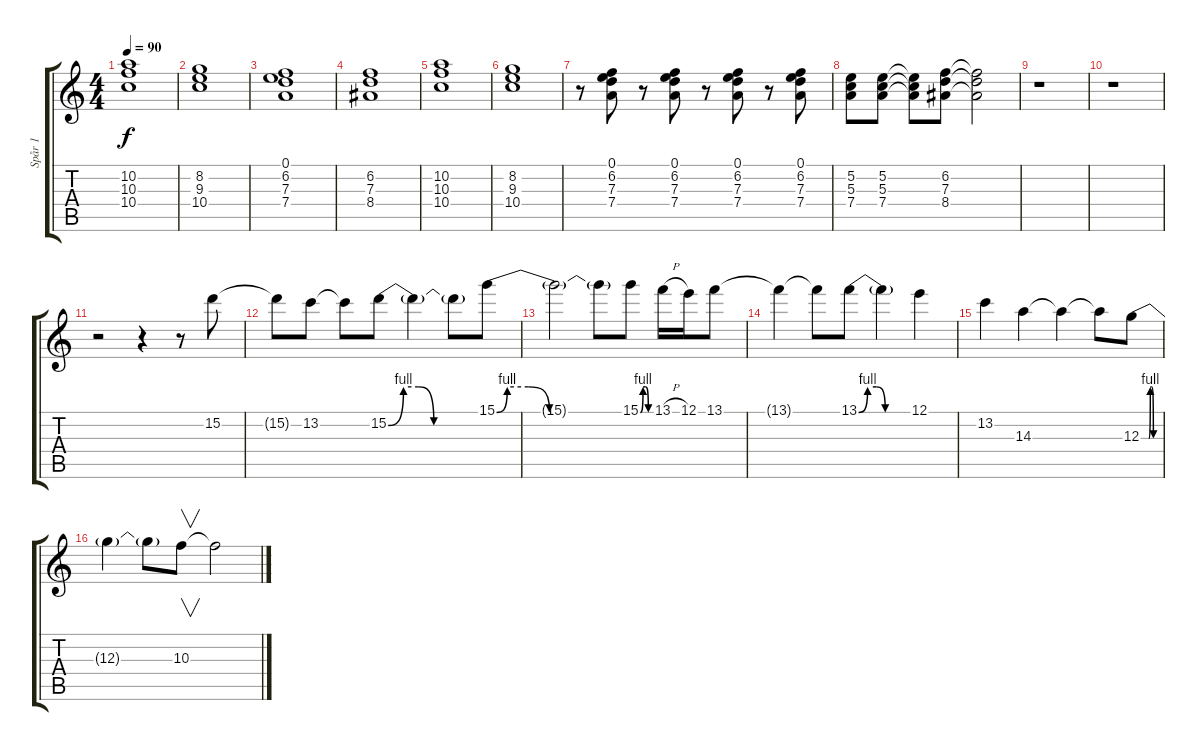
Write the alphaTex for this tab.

\track ("Spår 1" "Spår 1") {instrument electricguitarclean}
\staff {score tabs}
\tuning (E4 B3 G3 D3 A2 E2) {hide}
\ts (4 4)
\tempo 90
\clef g2
\ks c
(10.2 10.3 10.4).1{dy f} |
(8.2 9.3 10.4).1 |
(0.1 6.2 7.3 7.4).1 |
(6.2 7.3 8.4).1 |
(10.2 10.3 10.4).1 |
(8.2 9.3 10.4).1 |
r.8 (0.1 6.2 7.3 7.4).8 r.8 (0.1 6.2 7.3 7.4).8 r.8 (0.1 6.2 7.3 7.4).8 r.8 (0.1 6.2 7.3 7.4).8 |
(5.2 5.3 7.4).8 (5.2 5.3 7.4).8 (5.2{t} 5.3{t} 7.4{t}).8 (6.2 7.3 8.4).8 (6.2{t} 7.3{t} 8.4{t}).2 |
r.1 |
r.1 |
r.2 r.4 r.8 15.2.8 |
15.2{t}.8 13.2.8 13.2{t}.8 15.2{be (custom 0 0 10 4 20 4 30 0 45 0 60 0)}.8 15.2{t}.4 15.2{t}.8 15.1{be (custom 0 0 5 4 15 4 25 0 45 0 60 0)}.8 |
15.1{t}.2 15.1{t}.8 15.1{be (custom 0 0 15 4 30 4 45 0 60 0)}.8 13.1{h}.16 12.1.16 13.1.8 |
13.1{t}.4 13.1{t}.8 13.1{be (custom 0 0 10 4 20 4 30 0 45 0 60 0)}.8 13.1{t}.4 12.1.4 |
13.2.4 14.3.4 14.3{t}.4 14.3{t}.8 12.3{be (custom 0 0 25 0 30 4 35 4 40 0 60 0)}.8 |
12.3{t}.4 12.3{t}.8 10.3.8{v} 10.3{t}.2
